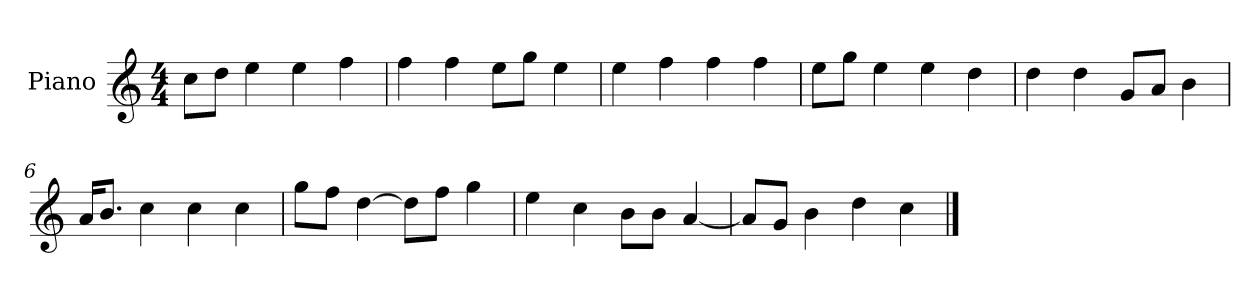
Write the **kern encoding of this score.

**kern
*part1
*staff1
*I"Piano
*I'P-no
*clefG2
*k[]
*M4/4
*MM90
=1
8cc\L
8dd\J
4ee\
4ee\
4ff\
=2
4ff\
4ff\
8ee\L
8gg\J
4ee\
=3
4ee\
4ff\
4ff\
4ff\
=4
8ee\L
8gg\J
4ee\
4ee\
4dd\
=5
4dd\
4dd\
8g/L
8a/J
4b\
=6
16a/KL
8.b/J
4cc\
4cc\
4cc\
=7
8gg\L
8ff\J
[4dd\
8dd\L]
8ff\J
4gg\
!!LO:LB:g=z
=8
4ee\
4cc\
8b\L
8b\J
[4a/
=9
8a/L]
8g/J
4b\
4dd\
4cc\
==
*-
